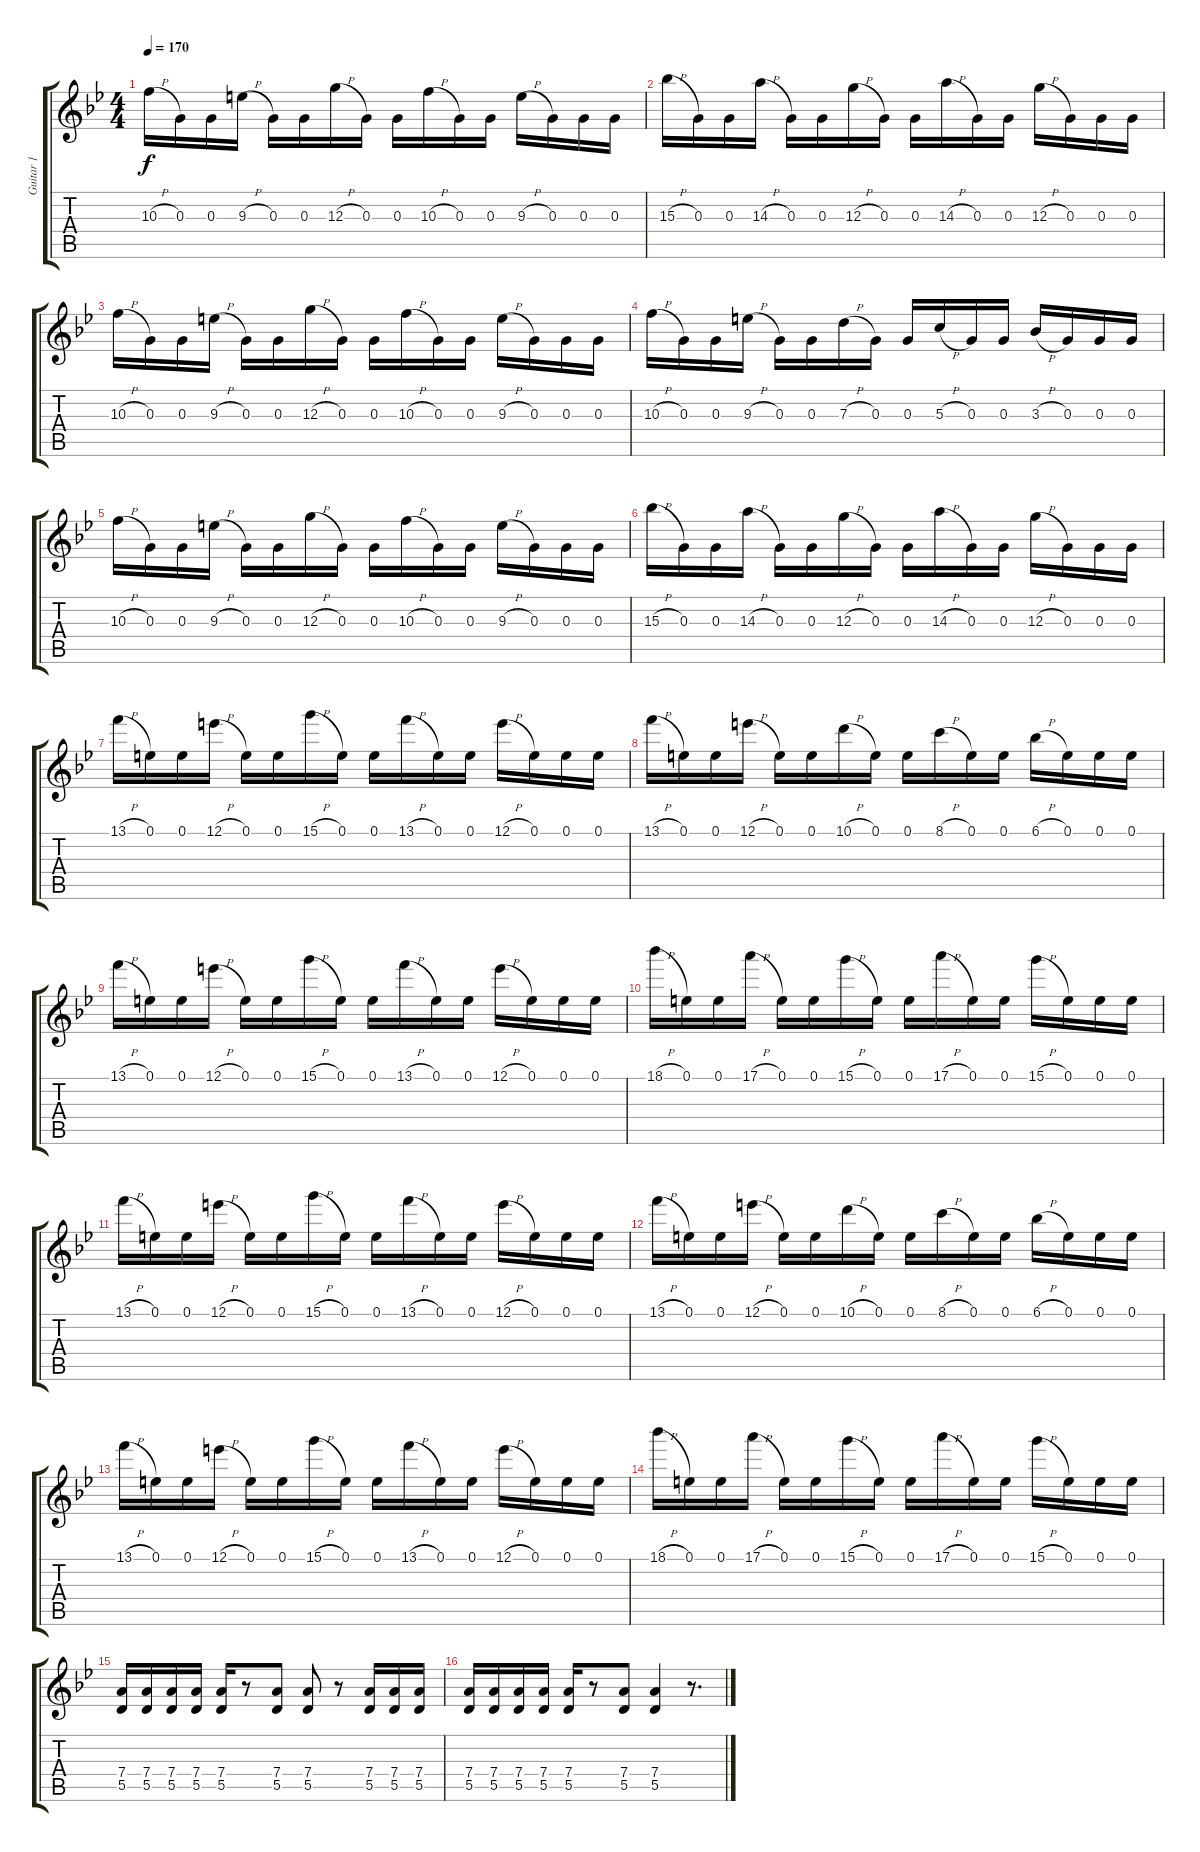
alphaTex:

\track ("Guitar 1" "Guitar 1") {instrument overdrivenguitar}
\staff {score tabs}
\tuning (E4 B3 G3 D3 A2 E2) {hide}
\ts (4 4)
\tempo 170
\clef g2
\ks bb
10.3{h}.16{dy f} 0.3.16 0.3.16 9.3{h}.16 0.3.16 0.3.16 12.3{h}.16 0.3.16 0.3.16 10.3{h}.16 0.3.16 0.3.16 9.3{h}.16 0.3.16 0.3.16 0.3.16 |
15.3{h}.16 0.3.16 0.3.16 14.3{h}.16 0.3.16 0.3.16 12.3{h}.16 0.3.16 0.3.16 14.3{h}.16 0.3.16 0.3.16 12.3{h}.16 0.3.16 0.3.16 0.3.16 |
10.3{h}.16 0.3.16 0.3.16 9.3{h}.16 0.3.16 0.3.16 12.3{h}.16 0.3.16 0.3.16 10.3{h}.16 0.3.16 0.3.16 9.3{h}.16 0.3.16 0.3.16 0.3.16 |
10.3{h}.16 0.3.16 0.3.16 9.3{h}.16 0.3.16 0.3.16 7.3{h}.16 0.3.16 0.3.16 5.3{h}.16 0.3.16 0.3.16 3.3{h}.16 0.3.16 0.3.16 0.3.16 |
10.3{h}.16 0.3.16 0.3.16 9.3{h}.16 0.3.16 0.3.16 12.3{h}.16 0.3.16 0.3.16 10.3{h}.16 0.3.16 0.3.16 9.3{h}.16 0.3.16 0.3.16 0.3.16 |
15.3{h}.16 0.3.16 0.3.16 14.3{h}.16 0.3.16 0.3.16 12.3{h}.16 0.3.16 0.3.16 14.3{h}.16 0.3.16 0.3.16 12.3{h}.16 0.3.16 0.3.16 0.3.16 |
13.1{h}.16 0.1.16 0.1.16 12.1{h}.16 0.1.16 0.1.16 15.1{h}.16 0.1.16 0.1.16 13.1{h}.16 0.1.16 0.1.16 12.1{h}.16 0.1.16 0.1.16 0.1.16 |
13.1{h}.16 0.1.16 0.1.16 12.1{h}.16 0.1.16 0.1.16 10.1{h}.16 0.1.16 0.1.16 8.1{h}.16 0.1.16 0.1.16 6.1{h}.16 0.1.16 0.1.16 0.1.16 |
13.1{h}.16 0.1.16 0.1.16 12.1{h}.16 0.1.16 0.1.16 15.1{h}.16 0.1.16 0.1.16 13.1{h}.16 0.1.16 0.1.16 12.1{h}.16 0.1.16 0.1.16 0.1.16 |
18.1{h}.16 0.1.16 0.1.16 17.1{h}.16 0.1.16 0.1.16 15.1{h}.16 0.1.16 0.1.16 17.1{h}.16 0.1.16 0.1.16 15.1{h}.16 0.1.16 0.1.16 0.1.16 |
13.1{h}.16 0.1.16 0.1.16 12.1{h}.16 0.1.16 0.1.16 15.1{h}.16 0.1.16 0.1.16 13.1{h}.16 0.1.16 0.1.16 12.1{h}.16 0.1.16 0.1.16 0.1.16 |
13.1{h}.16 0.1.16 0.1.16 12.1{h}.16 0.1.16 0.1.16 10.1{h}.16 0.1.16 0.1.16 8.1{h}.16 0.1.16 0.1.16 6.1{h}.16 0.1.16 0.1.16 0.1.16 |
13.1{h}.16 0.1.16 0.1.16 12.1{h}.16 0.1.16 0.1.16 15.1{h}.16 0.1.16 0.1.16 13.1{h}.16 0.1.16 0.1.16 12.1{h}.16 0.1.16 0.1.16 0.1.16 |
18.1{h}.16 0.1.16 0.1.16 17.1{h}.16 0.1.16 0.1.16 15.1{h}.16 0.1.16 0.1.16 17.1{h}.16 0.1.16 0.1.16 15.1{h}.16 0.1.16 0.1.16 0.1.16 |
(7.4 5.5).16 (7.4 5.5).16 (7.4 5.5).16 (7.4 5.5).16 (7.4 5.5).16 r.8 (7.4 5.5).8 (7.4 5.5).8 r.8 (7.4 5.5).16 (7.4 5.5).16 (7.4 5.5).16 |
(7.4 5.5).16 (7.4 5.5).16 (7.4 5.5).16 (7.4 5.5).16 (7.4 5.5).16 r.8 (7.4 5.5).8 (7.4 5.5).4 r.8{d}
